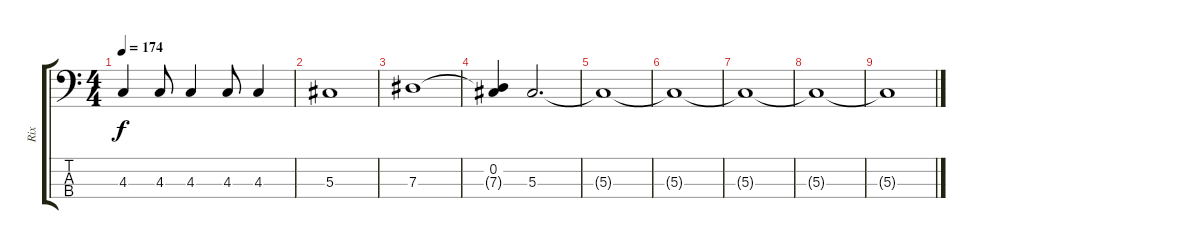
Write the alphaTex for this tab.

\track ("Rix" "Rix") {instrument electricbasspick}
\staff {score tabs}
\tuning (Gb2 Db2 Ab1 Eb1) {hide}
\ts (4 4)
\tempo 174
\clef f4
\ks c
4.3.4{dy f} 4.3.8 4.3.4 4.3.8 4.3.4 |
5.3.1 |
7.3.1 |
(0.2 7.3{t}).4 5.3.2{d volume 13} |
5.3{t}.1{volume 10} |
5.3{t}.1{volume 8} |
5.3{t}.1{volume 5} |
5.3{t}.1{volume 3} |
5.3{t}.1{volume 0}
